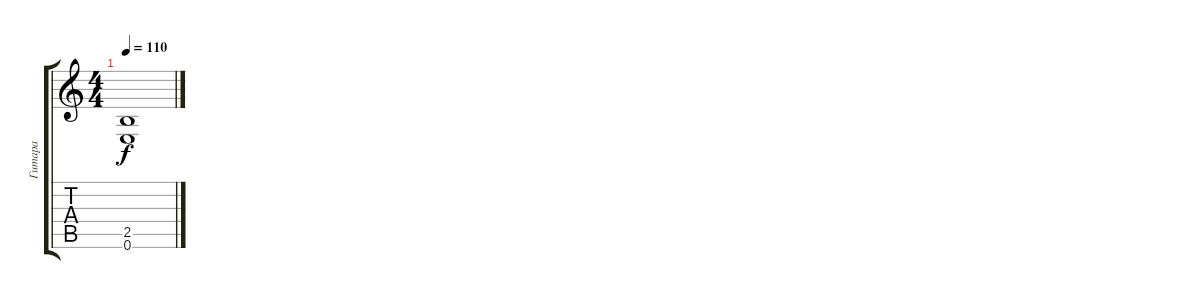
\track ("Гитара" "Гитара") {instrument distortionguitar}
\staff {score tabs}
\tuning (E4 B3 G3 D3 A2 E2) {hide}
\ts (4 4)
\tempo 110
\clef g2
\ks c
(2.5{t} 0.6{t}).1{dy f}
